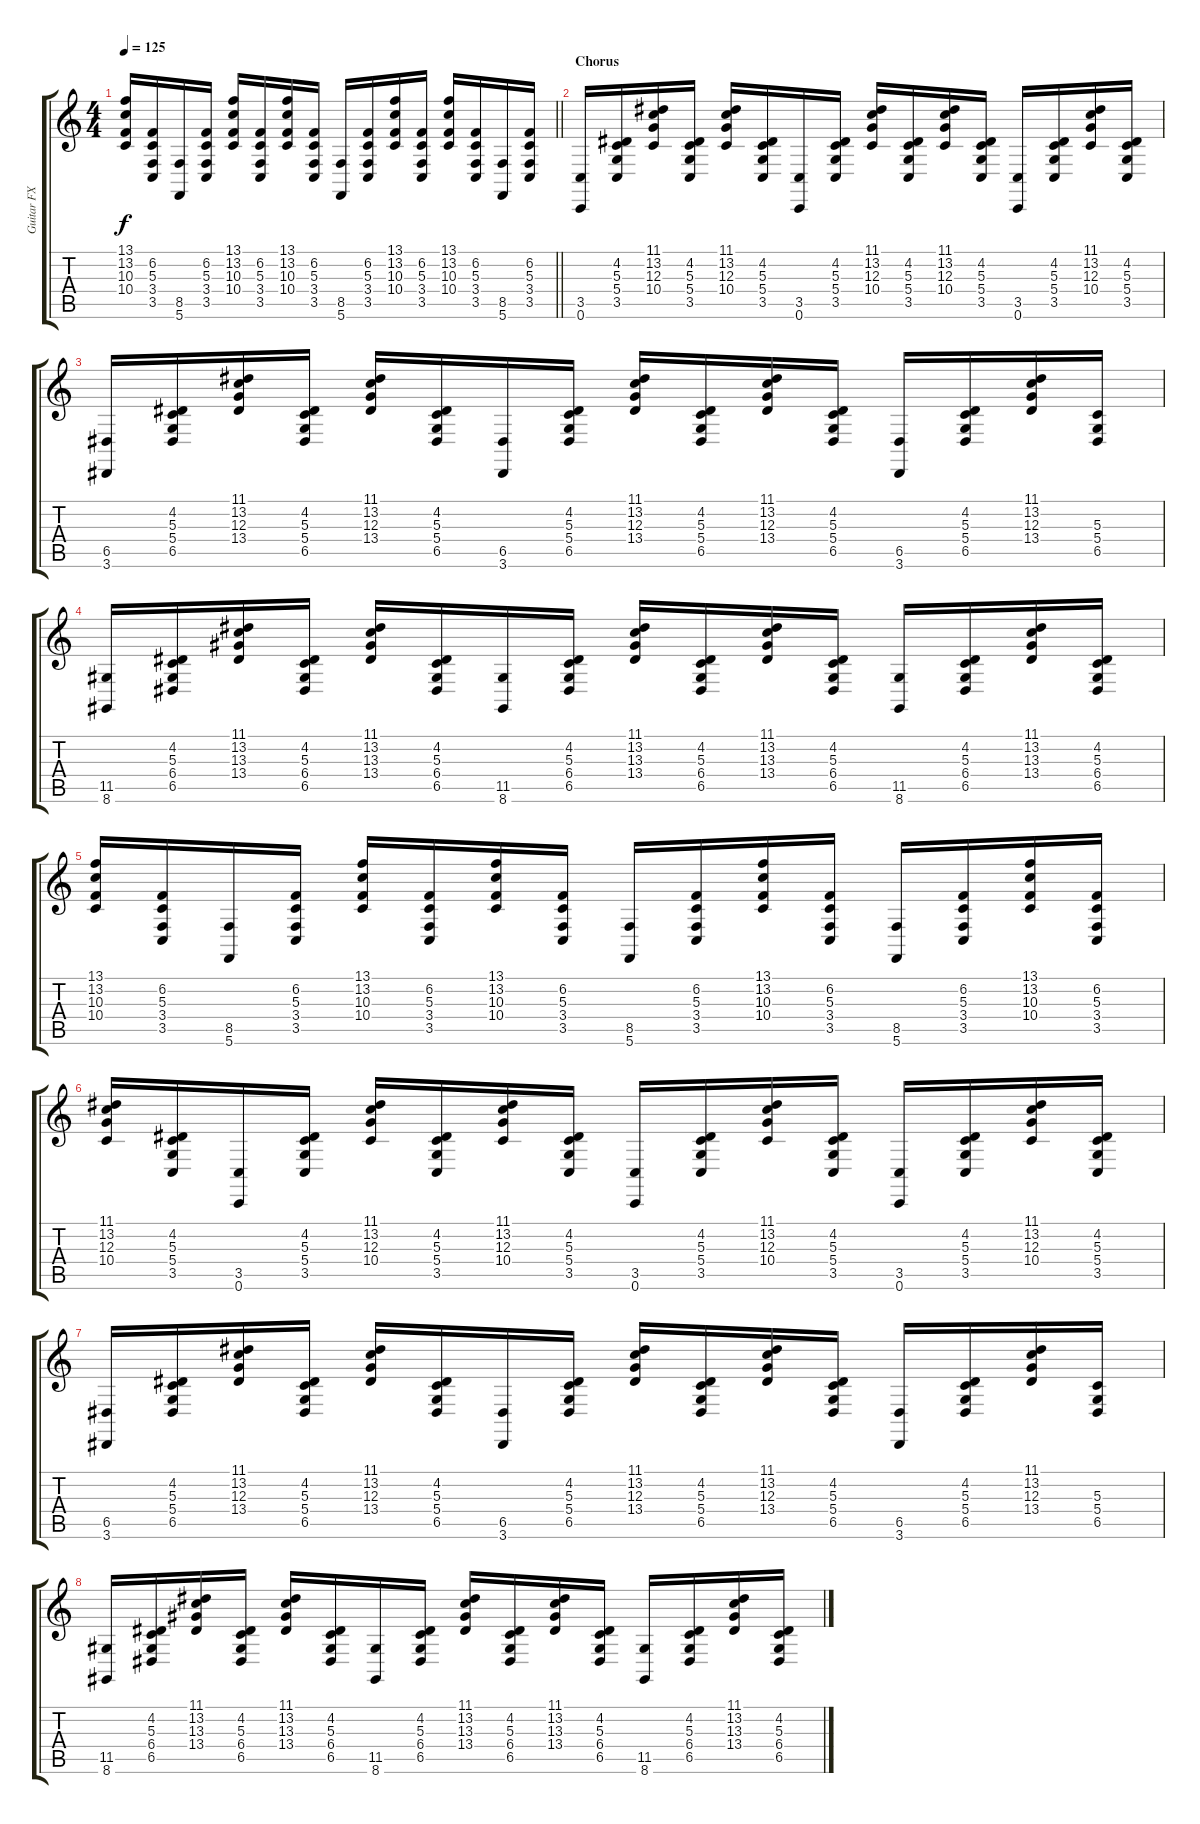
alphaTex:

\track ("Guitar FX" "Guitar FX") {instrument lead8bassandlead}
\staff {score tabs}
\tuning (E4 B3 G3 D3 A2 C2) {hide}
\ts (4 4)
\tempo 125
\clef g2
\barLineRight lightlight
\ks c
(13.1 13.2 10.3 10.4).16{dy f} (6.2 5.3 3.4 3.5).16 (8.5 5.6).16 (6.2 5.3 3.4 3.5).16 (13.1 13.2 10.3 10.4).16 (6.2 5.3 3.4 3.5).16 (13.1 13.2 10.3 10.4).16 (6.2 5.3 3.4 3.5).16 (8.5 5.6).16 (6.2 5.3 3.4 3.5).16 (13.1 13.2 10.3 10.4).16 (6.2 5.3 3.4 3.5).16 (13.1 13.2 10.3 10.4).16 (6.2 5.3 3.4 3.5).16 (8.5 5.6).16 (6.2 5.3 3.4 3.5).16 |
\section ("" "Chorus")
(3.5 0.6).16 (4.2 5.3 5.4 3.5).16 (11.1 13.2 12.3 10.4).16 (4.2 5.3 5.4 3.5).16 (11.1 13.2 12.3 10.4).16 (4.2 5.3 5.4 3.5).16 (3.5 0.6).16 (4.2 5.3 5.4 3.5).16 (11.1 13.2 12.3 10.4).16 (4.2 5.3 5.4 3.5).16 (11.1 13.2 12.3 10.4).16 (4.2 5.3 5.4 3.5).16 (3.5 0.6).16 (4.2 5.3 5.4 3.5).16 (11.1 13.2 12.3 10.4).16 (4.2 5.3 5.4 3.5).16 |
(6.5 3.6).16 (4.2 5.3 5.4 6.5).16 (11.1 13.2 12.3 13.4).16 (4.2 5.3 5.4 6.5).16 (11.1 13.2 12.3 13.4).16 (4.2 5.3 5.4 6.5).16 (6.5 3.6).16 (4.2 5.3 5.4 6.5).16 (11.1 13.2 12.3 13.4).16 (4.2 5.3 5.4 6.5).16 (11.1 13.2 12.3 13.4).16 (4.2 5.3 5.4 6.5).16 (6.5 3.6).16 (4.2 5.3 5.4 6.5).16 (11.1 13.2 12.3 13.4).16 (5.3 5.4 6.5).16 |
(11.5 8.6).16 (4.2 5.3 6.4 6.5).16 (11.1 13.2 13.3 13.4).16 (4.2 5.3 6.4 6.5).16 (11.1 13.2 13.3 13.4).16 (4.2 5.3 6.4 6.5).16 (11.5 8.6).16 (4.2 5.3 6.4 6.5).16 (11.1 13.2 13.3 13.4).16 (4.2 5.3 6.4 6.5).16 (11.1 13.2 13.3 13.4).16 (4.2 5.3 6.4 6.5).16 (11.5 8.6).16 (4.2 5.3 6.4 6.5).16 (11.1 13.2 13.3 13.4).16 (4.2 5.3 6.4 6.5).16 |
(13.1 13.2 10.3 10.4).16 (6.2 5.3 3.4 3.5).16 (8.5 5.6).16 (6.2 5.3 3.4 3.5).16 (13.1 13.2 10.3 10.4).16 (6.2 5.3 3.4 3.5).16 (13.1 13.2 10.3 10.4).16 (6.2 5.3 3.4 3.5).16 (8.5 5.6).16 (6.2 5.3 3.4 3.5).16 (13.1 13.2 10.3 10.4).16 (6.2 5.3 3.4 3.5).16 (8.5 5.6).16 (6.2 5.3 3.4 3.5).16 (13.1 13.2 10.3 10.4).16 (6.2 5.3 3.4 3.5).16 |
(11.1 13.2 12.3 10.4).16 (4.2 5.3 5.4 3.5).16 (3.5 0.6).16 (4.2 5.3 5.4 3.5).16 (11.1 13.2 12.3 10.4).16 (4.2 5.3 5.4 3.5).16 (11.1 13.2 12.3 10.4).16 (4.2 5.3 5.4 3.5).16 (3.5 0.6).16 (4.2 5.3 5.4 3.5).16 (11.1 13.2 12.3 10.4).16 (4.2 5.3 5.4 3.5).16 (3.5 0.6).16 (4.2 5.3 5.4 3.5).16 (11.1 13.2 12.3 10.4).16 (4.2 5.3 5.4 3.5).16 |
(6.5 3.6).16 (4.2 5.3 5.4 6.5).16 (11.1 13.2 12.3 13.4).16 (4.2 5.3 5.4 6.5).16 (11.1 13.2 12.3 13.4).16 (4.2 5.3 5.4 6.5).16 (6.5 3.6).16 (4.2 5.3 5.4 6.5).16 (11.1 13.2 12.3 13.4).16 (4.2 5.3 5.4 6.5).16 (11.1 13.2 12.3 13.4).16 (4.2 5.3 5.4 6.5).16 (6.5 3.6).16 (4.2 5.3 5.4 6.5).16 (11.1 13.2 12.3 13.4).16 (5.3 5.4 6.5).16 |
(11.5 8.6).16 (4.2 5.3 6.4 6.5).16 (11.1 13.2 13.3 13.4).16 (4.2 5.3 6.4 6.5).16 (11.1 13.2 13.3 13.4).16 (4.2 5.3 6.4 6.5).16 (11.5 8.6).16 (4.2 5.3 6.4 6.5).16 (11.1 13.2 13.3 13.4).16 (4.2 5.3 6.4 6.5).16 (11.1 13.2 13.3 13.4).16 (4.2 5.3 6.4 6.5).16 (11.5 8.6).16 (4.2 5.3 6.4 6.5).16 (11.1 13.2 13.3 13.4).16 (4.2 5.3 6.4 6.5).16
